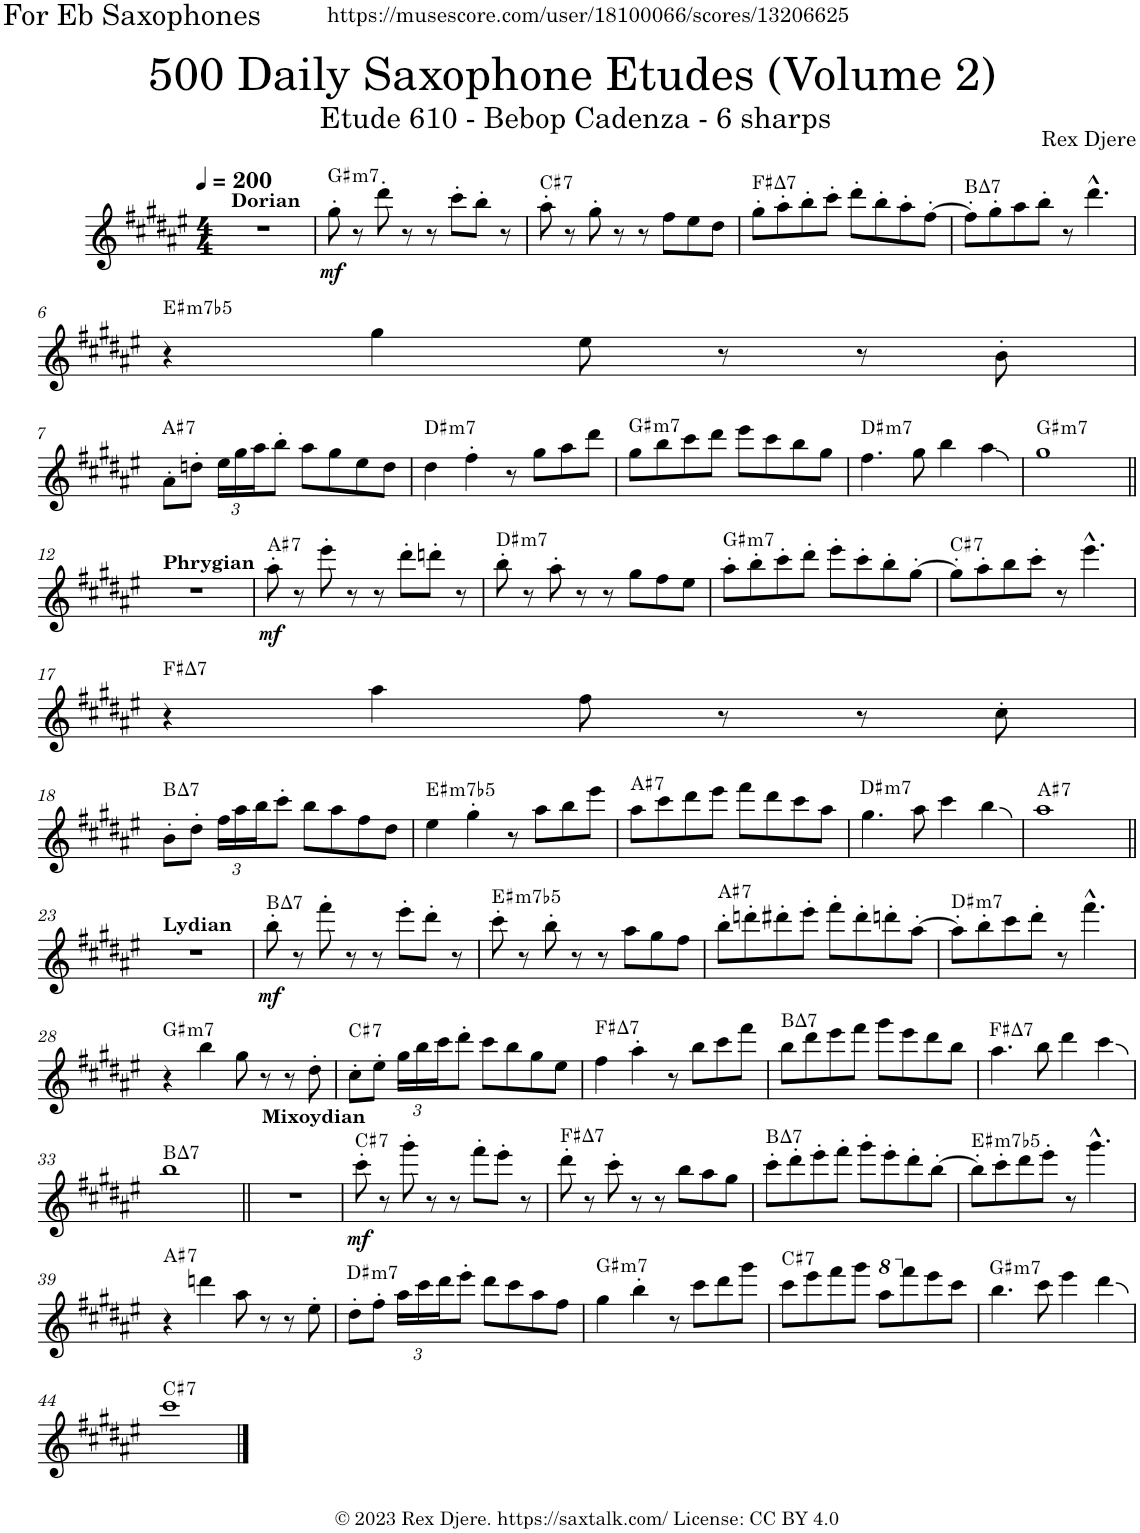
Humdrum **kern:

**kern	**dynam	**harte
*part1	*part1	*part1
*staff1	*staff1	*
*I"Alto Saxophone	*	*
*I'A. Sax.	*	*
*clefG2	*	*
*Trd5c9	*	*
*k[f#c#g#d#a#e#]	*	*
*M4/4	*	*
*MM200	*	*
=1	=1	=1
!LO:TX:a:B:t=Dorian	!	!
1r	.	.
=2	=2	=2
!	!LO:DY:b	!LO:H:kt=m7
8gg#'\	mf	G#:min7
8r	.	.
8ddd#'\	.	.
8r	.	.
8r	.	.
8ccc#'\L	.	.
8bb'\J	.	.
8r	.	.
=3	=3	=3
!	!	!LO:H:kt=7
8aa#'\	.	C#:7
8r	.	.
8gg#'\	.	.
8r	.	.
8r	.	.
8ff#\L	.	.
8ee#\	.	.
8dd#\J	.	.
=4	=4	=4
!	!	!LO:H:kt=7
8gg#'\L	.	F#:maj7
8aa#'\	.	.
8bb'\	.	.
8ccc#'\J	.	.
8ddd#'\L	.	.
8bb'\	.	.
8aa#'\	.	.
[8ff#'\J	.	.
=5	=5	=5
!	!	!LO:H:kt=7
8ff#'\L]	.	B:maj7
8gg#'\	.	.
8aa#\	.	.
8bb'\J	.	.
8r	.	.
4.ddd#^^\	.	.
!!LO:LB:g=z
=6	=6	=6
!	!	!LO:H:kt=m7b5
4r	.	E#:hdim7
4gg#\	.	.
8ee#\	.	.
8r	.	.
8r	.	.
8b'\	.	.
!!LO:LB:g=z
=7	=7	=7
!	!	!LO:H:kt=7
8a#'\L	.	A#:7
8ddn'\J	.	.
*Xbrackettup	*	*
24ee#\LL	.	.
24gg#\	.	.
24aa#\J	.	.
8bb'\J	.	.
8aa#\L	.	.
8gg#\	.	.
8ee#\	.	.
8dd\J	.	.
=8	=8	=8
!	!	!LO:H:kt=m7
4dd#\	.	D#:min7
4ff#'\	.	.
8r	.	.
8gg#\L	.	.
8aa#\	.	.
8ddd#\J	.	.
=9	=9	=9
!	!	!LO:H:kt=m7
8gg#\L	.	G#:min7
8bb\	.	.
8ccc#\	.	.
8ddd#\J	.	.
8eee#\L	.	.
8ccc#\	.	.
8bb\	.	.
8gg#\J	.	.
=10	=10	=10
!	!	!LO:H:kt=m7
4.ff#\	.	D#:min7
8gg#\	.	.
4bb\	.	.
4aa#\	.	.
=11	=11	=11
!	!	!LO:H:kt=m7
1gg#	.	G#:min7
!!LO:LB:g=z
=12||	=12||	=12||
!LO:TX:a:B:t=Phrygian	!	!
1r	.	.
=13	=13	=13
!	!LO:DY:b	!LO:H:kt=7
8aa#'\	mf	A#:7
8r	.	.
8eee#'\	.	.
8r	.	.
8r	.	.
8ddd#'\L	.	.
8dddn'\J	.	.
8r	.	.
=14	=14	=14
!	!	!LO:H:kt=m7
8bb'\	.	D#:min7
8r	.	.
8aa#'\	.	.
8r	.	.
8r	.	.
8gg#\L	.	.
8ff#\	.	.
8ee#\J	.	.
=15	=15	=15
!	!	!LO:H:kt=m7
8aa#'\L	.	G#:min7
8bb'\	.	.
8ccc#'\	.	.
8ddd#'\J	.	.
8eee#'\L	.	.
8ccc#'\	.	.
8bb'\	.	.
[8gg#'\J	.	.
=16	=16	=16
!	!	!LO:H:kt=7
8gg#'\L]	.	C#:7
8aa#'\	.	.
8bb\	.	.
8ccc#'\J	.	.
8r	.	.
4.eee#^^\	.	.
!!LO:LB:g=z
=17	=17	=17
!	!	!LO:H:kt=7
4r	.	F#:maj7
4aa#\	.	.
8ff#\	.	.
8r	.	.
8r	.	.
8cc#'\	.	.
!!LO:LB:g=z
=18	=18	=18
!	!	!LO:H:kt=7
8b'\L	.	B:maj7
8dd#'\J	.	.
24ff#\LL	.	.
24aa#\	.	.
24bb\J	.	.
8ccc#'\J	.	.
8bb\L	.	.
8aa#\	.	.
8ff#\	.	.
8dd#\J	.	.
=19	=19	=19
!	!	!LO:H:kt=m7b5
4ee#\	.	E#:hdim7
4gg#'\	.	.
8r	.	.
8aa#\L	.	.
8bb\	.	.
8eee#\J	.	.
=20	=20	=20
!	!	!LO:H:kt=7
8aa#\L	.	A#:7
8ccc#\	.	.
8ddd#\	.	.
8eee#\J	.	.
8fff#\L	.	.
8ddd#\	.	.
8ccc#\	.	.
8aa#\J	.	.
=21	=21	=21
!	!	!LO:H:kt=m7
4.gg#\	.	D#:min7
8aa#\	.	.
4ccc#\	.	.
4bb\	.	.
=22	=22	=22
!	!	!LO:H:kt=7
1aa#	.	A#:7
!!LO:LB:g=z
=23||	=23||	=23||
!LO:TX:a:B:t=Lydian	!	!
1r	.	.
=24	=24	=24
!	!LO:DY:b	!LO:H:kt=7
8bb'\	mf	B:maj7
8r	.	.
8fff#'\	.	.
8r	.	.
8r	.	.
8eee#'\L	.	.
8ddd#'\J	.	.
8r	.	.
=25	=25	=25
!	!	!LO:H:kt=m7b5
8ccc#'\	.	E#:hdim7
8r	.	.
8bb'\	.	.
8r	.	.
8r	.	.
8aa#\L	.	.
8gg#\	.	.
8ff#\J	.	.
=26	=26	=26
!	!	!LO:H:kt=7
8bb'\L	.	A#:7
8dddn'\	.	.
8ddd#X'\	.	.
8eee#'\J	.	.
8fff#'\L	.	.
8ddd#'\	.	.
8dddn'\	.	.
[8aa#'\J	.	.
=27	=27	=27
!	!	!LO:H:kt=m7
8aa#'\L]	.	D#:min7
8bb'\	.	.
8ccc#\	.	.
8ddd#'\J	.	.
8r	.	.
4.fff#^^\	.	.
!!LO:LB:g=z
=28	=28	=28
!	!	!LO:H:kt=m7
4r	.	G#:min7
4bb\	.	.
8gg#\	.	.
8r	.	.
8r	.	.
8dd#'\	.	.
=29	=29	=29
!	!	!LO:H:kt=7
8cc#'\L	.	C#:7
8ee#'\J	.	.
24gg#\LL	.	.
24bb\	.	.
24ccc#\J	.	.
8ddd#'\J	.	.
8ccc#\L	.	.
8bb\	.	.
8gg#\	.	.
8ee#\J	.	.
=30	=30	=30
!	!	!LO:H:kt=7
4ff#\	.	F#:maj7
4aa#'\	.	.
8r	.	.
8bb\L	.	.
8ccc#\	.	.
8fff#\J	.	.
=31	=31	=31
!	!	!LO:H:kt=7
8bb\L	.	B:maj7
8ddd#\	.	.
8eee#\	.	.
8fff#\J	.	.
8ggg#\L	.	.
8eee#\	.	.
8ddd#\	.	.
8bb\J	.	.
=32	=32	=32
!	!	!LO:H:kt=7
4.aa#\	.	F#:maj7
8bb\	.	.
4ddd#\	.	.
4ccc#\	.	.
!!LO:LB:g=z
=33	=33	=33
!	!	!LO:H:kt=7
1bb	.	B:maj7
=34||	=34||	=34||
!LO:TX:a:B:t=Mixoydian	!	!
1r	.	.
=35	=35	=35
!	!LO:DY:b	!LO:H:kt=7
8ccc#'\	mf	C#:7
8r	.	.
8ggg#'\	.	.
8r	.	.
8r	.	.
8fff#'\L	.	.
8eee#'\J	.	.
8r	.	.
=36	=36	=36
!	!	!LO:H:kt=7
8ddd#'\	.	F#:maj7
8r	.	.
8ccc#'\	.	.
8r	.	.
8r	.	.
8bb\L	.	.
8aa#\	.	.
8gg#\J	.	.
=37	=37	=37
!	!	!LO:H:kt=7
8ccc#'\L	.	B:maj7
8ddd#'\	.	.
8eee#'\	.	.
8fff#'\J	.	.
8ggg#'\L	.	.
8eee#'\	.	.
8ddd#'\	.	.
[8bb'\J	.	.
=38	=38	=38
!	!	!LO:H:kt=m7b5
8bb'\L]	.	E#:hdim7
8ccc#'\	.	.
8ddd#\	.	.
8eee#'\J	.	.
8r	.	.
4.ggg#^^\	.	.
!!LO:LB:g=z
=39	=39	=39
!	!	!LO:H:kt=7
4r	.	A#:7
4dddn\	.	.
8aa#\	.	.
8r	.	.
8r	.	.
8ee#'\	.	.
=40	=40	=40
!	!	!LO:H:kt=m7
8dd#'\L	.	D#:min7
8ff#'\J	.	.
24aa#\LL	.	.
24ccc#\	.	.
24ddd#\J	.	.
8eee#'\J	.	.
8ddd#\L	.	.
8ccc#\	.	.
8aa#\	.	.
8ff#\J	.	.
=41	=41	=41
!	!	!LO:H:kt=m7
4gg#\	.	G#:min7
4bb'\	.	.
8r	.	.
8ccc#\L	.	.
8ddd#\	.	.
8ggg#\J	.	.
=42	=42	=42
!	!	!LO:H:kt=7
8ccc#\L	.	C#:7
8eee#\	.	.
8fff#\	.	.
8ggg#\J	.	.
*8va	*	*
8aaa#\L	.	.
*X8va	*	*
8fff#\	.	.
8eee#\	.	.
8ccc#\J	.	.
=43	=43	=43
!	!	!LO:H:kt=m7
4.bb\	.	G#:min7
8ccc#\	.	.
4eee#\	.	.
4ddd#\	.	.
!!LO:LB:g=z
=44	=44	=44
!	!	!LO:H:kt=7
1ccc#	.	C#:7
==	==	==
*-	*-	*-
